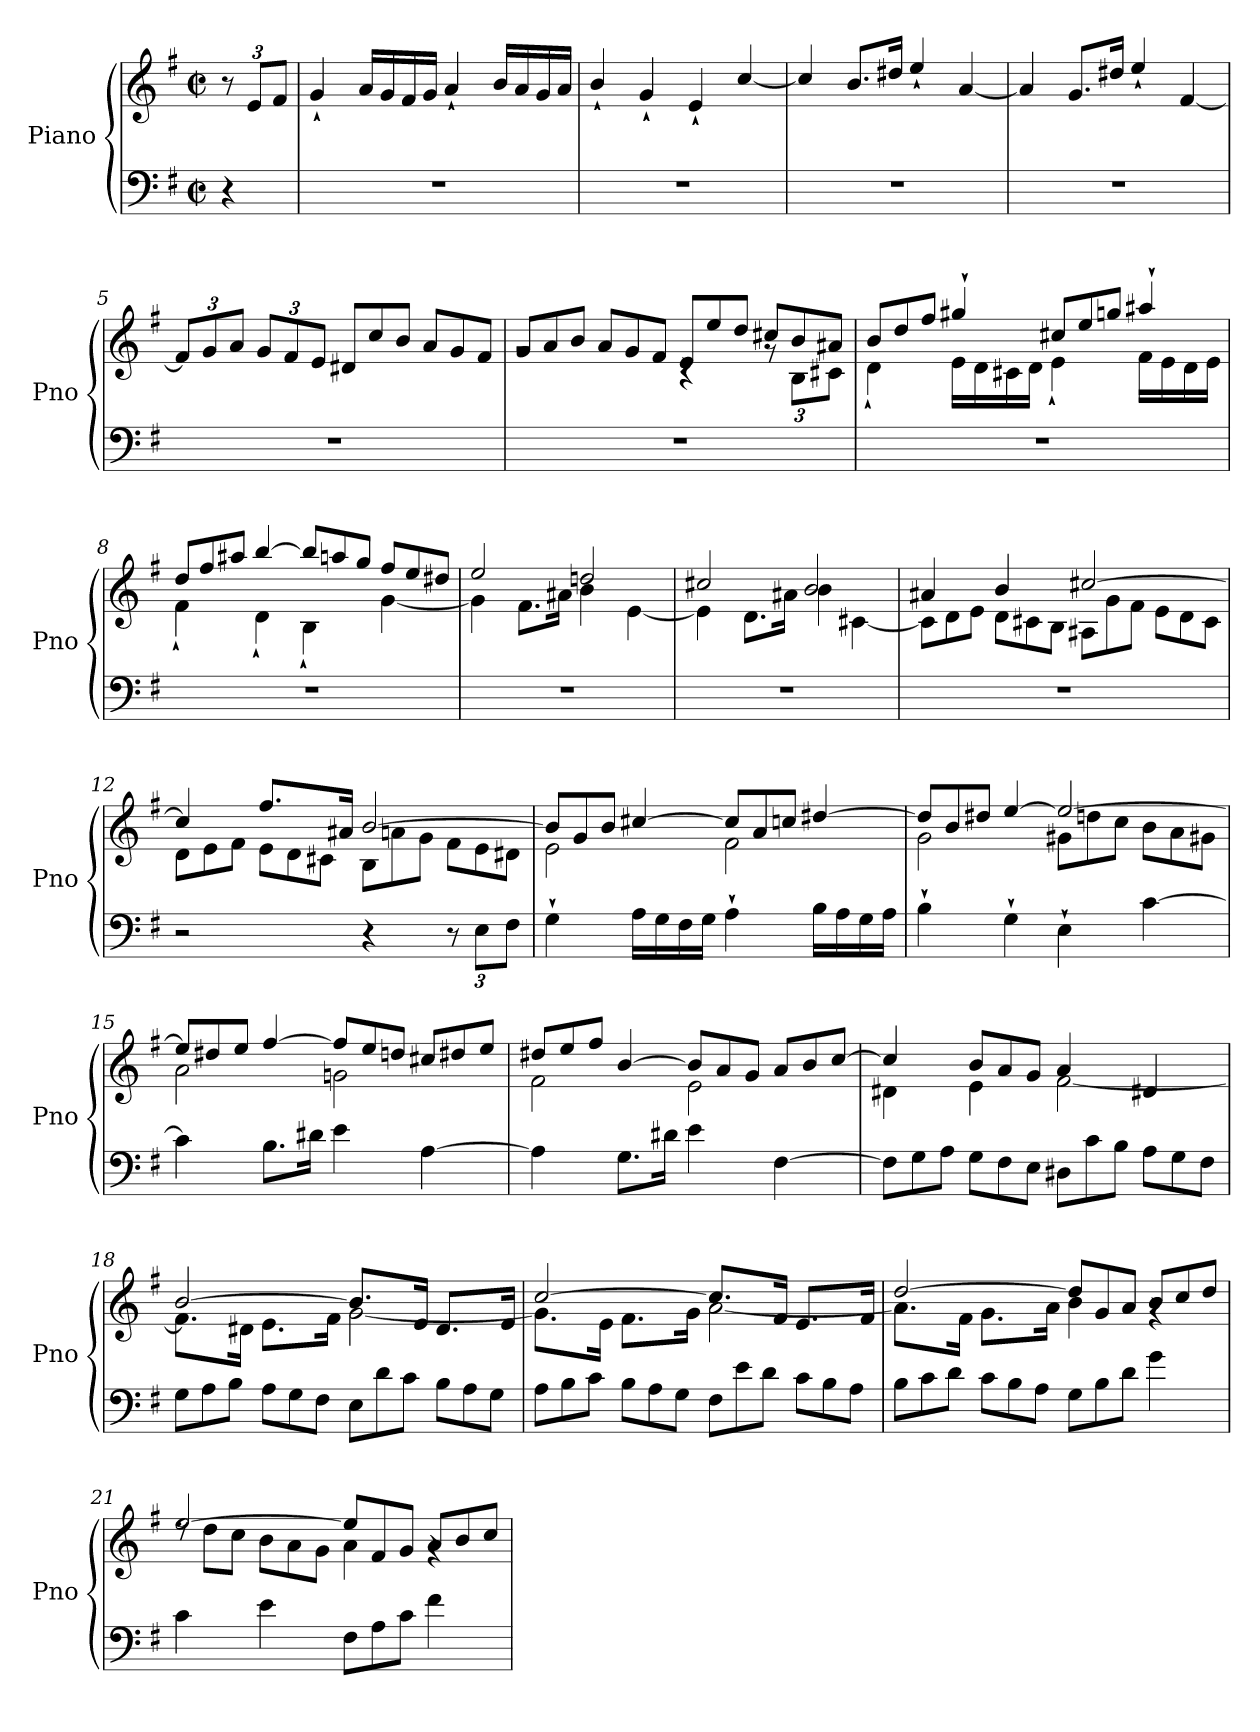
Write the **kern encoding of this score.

**kern	**kern
*part1	*part1
*staff2	*staff1
*I"Piano	*
*I'Pno	*
*clefF4	*clefG2
*k[f#]	*k[f#]
*M2/2	*M2/2
*met(c|)	*met(c|)
*MM144	*MM144
*	*Xbrackettup
=	=
4r	12r
.	12e/L
.	12f#/J
=1	=1
1r	4g`/
.	16a/LL
.	16g/
.	16f#/
.	16g/JJ
.	4a`/
.	16b/LL
.	16a/
.	16g/
.	16a/JJ
=2	=2
1r	4b`/
.	4g`/
.	4e`/
.	[4cc/
=3	=3
1r	4cc/]
.	8.b/L
.	16dd#X/Jk
.	4ee`/
.	[4a/
=4	=4
1r	4a/]
.	8.g/L
.	16dd#X/Jk
.	4ee`/
.	[4f#/
!!LO:LB:g=z
=5	=5
1r	12f#/L]
.	12g/
.	12a/J
.	12g/L
.	12f#/
.	12e/J
*	*Xtuplet
.	12d#X/L
.	12cc/
.	12b/J
.	12a/L
.	12g/
.	12f#/J
=6	=6
*	*^
1r	12g/L	2rg
.	12a/	.
.	12b/J	.
.	12a/L	.
.	12g/	.
.	12f#/J	.
.	12e/L	4rc
.	12ee/	.
.	12dd/J	.
*	*	*tuplet
.	12cc#X/L	12rg
.	12b/	12B\L
.	12a#X/J	12c#X\J
=7	=7	=7
*	*Xtuplet	*
1r	12b/L	4d`\
.	12dd/	.
.	12ff#/J	.
.	4gg#X`/	16e\LL
.	.	16d\
.	.	16c#X\
.	.	16d\JJ
.	12cc#X/L	4e`\
.	12ee/	.
.	12ggn/J	.
.	4aa#X`/	16f#\LL
.	.	16e\
.	.	16d\
.	.	16e\JJ
!!LO:LB:g=z	!!
=8	=8	=8
1r	12dd/L	4f#`\
.	12ff#/	.
.	12aa#X/J	.
.	[4bb/	4d`\
.	12bb/L]	4B`\
.	12aan/	.
.	12gg/J	.
.	12ff#/L	[4g\
.	12ee/	.
.	12dd#X/J	.
=9	=9	=9
1r	2ee/	4g\]
.	.	8.f#\L
.	.	16a#X\Jk
.	2ddn/	4b\
.	.	[4e\
=10	=10	=10
1r	2cc#X/	4e\]
.	.	8.d\L
.	.	16a#X\Jk
.	2b/	4b\
.	.	[4c#X\
=11	=11	=11
1r	4a#X/	12c#\L]
.	.	12d\
.	.	12e\J
.	4b/	12d\L
.	.	12c#X\
.	.	12B\J
.	[2cc#X/	12A#X\L
.	.	12g\
.	.	12f#\J
.	.	12e\L
.	.	12d\
.	.	12c#\J
!!LO:LB:g=z	!!
=12	=12	=12
2r	4cc#/]	12d\L
.	.	12e\
.	.	12f#\J
.	8.ff#/L	12e\L
.	.	12d\
.	.	12c#X\J
.	16a#X/Jk	.
4r	[2b/	12B\L
.	.	12an\
.	.	12g\J
*Xbrackettup	*	*
12r	.	12f#\L
12E\L	.	12e\
12F#\J	.	12d#X\J
=13	=13	=13
4G`\	12b/L]	2e\
.	12g/	.
.	12b/J	.
16A\LL	[4cc#X/	.
16G\	.	.
16F#\	.	.
16G\JJ	.	.
4A`\	12cc#/L]	2f#\
.	12a/	.
.	12ccn/J	.
16B\LL	[4dd#X/	.
16A\	.	.
16G\	.	.
16A\JJ	.	.
=14	=14	=14
4B`\	12dd#/L]	2g\
.	12b/	.
.	12dd#X/J	.
4G`\	[4ee/	.
4E`\	2ee/_	12g#X\L
.	.	12ddn\
.	.	12cc\J
[4c\	.	12b\L
.	.	12a\
.	.	12g#X\J
!!LO:LB:g=z	!!
=15	=15	=15
4c\]	12ee/L]	2a\
.	12dd#X/	.
.	12ee/J	.
8.B\L	[4ff#/	.
16d#X\Jk	.	.
4e\	12ff#/L]	2gn\
.	12ee/	.
.	12ddn/J	.
[4A\	12cc#X/L	.
.	12dd#X/	.
.	12ee/J	.
=16	=16	=16
4A\]	12dd#X/L	2f#\
.	12ee/	.
.	12ff#/J	.
8.G\L	[4b/	.
16d#X\Jk	.	.
4e\	12b/L]	2e\
.	12a/	.
.	12g/J	.
[4F#\	12a/L	.
.	12b/	.
.	[12cc/J	.
=17	=17	=17
*Xtuplet	*	*
12F#\L]	4cc/]	4d#X\
12G\	.	.
12A\J	.	.
12G\L	12b/L	4e\
12F#\	12a/	.
12E\J	12g/J	.
12D#X\L	4a/	[2f#\
12c\	.	.
12B\J	.	.
12A\L	4d#X/	.
12G\	.	.
12F#\J	.	.
!!LO:PB:g=z	!!
=18	=18	=18
12G\L	[2b/	8.f#\L]
12A\	.	.
12B\J	.	.
.	.	16d#X\Jk
12A\L	.	8.e\L
12G\	.	.
12F#\J	.	.
.	.	16f#\Jk
12E\L	8.b/L]	[2g\
12d\	.	.
12c\J	.	.
.	16e/Jk	.
12B\L	8.d#/L	.
12A\	.	.
12G\J	.	.
.	16e/Jk	.
=19	=19	=19
12A\L	[2cc/	8.g\L]
12B\	.	.
12c\J	.	.
.	.	16e\Jk
12B\L	.	8.f#\L
12A\	.	.
12G\J	.	.
.	.	16g\Jk
12F#\L	8.cc/L]	[2a\
12e\	.	.
12d\J	.	.
.	16f#/Jk	.
12c\L	8.e/L	.
12B\	.	.
12A\J	.	.
.	16f#/Jk	.
=20	=20	=20
12B\L	[2dd/	8.a\L]
12c\	.	.
12d\J	.	.
.	.	16f#\Jk
12c\L	.	8.g\L
12B\	.	.
12A\J	.	.
.	.	16a\Jk
12G\L	12dd/L]	4b\
12B\	12g/	.
12d\J	12a/J	.
4g\	12b/L	4rg
.	12cc/	.
.	12dd/J	.
!!LO:LB:g=z	!!
=21	=21	=21
4c\	[2ee/	12rdd
.	.	12dd\L
.	.	12cc\J
4e\	.	12b\L
.	.	12a\
.	.	12g\J
12F#\L	12ee/L]	4a\
12A\	12f#/	.
12c\J	12g/J	.
4f#\	12a/L	4rg
.	12b/	.
.	12cc/J	.
*	*v	*v
=	=
*-	*-
